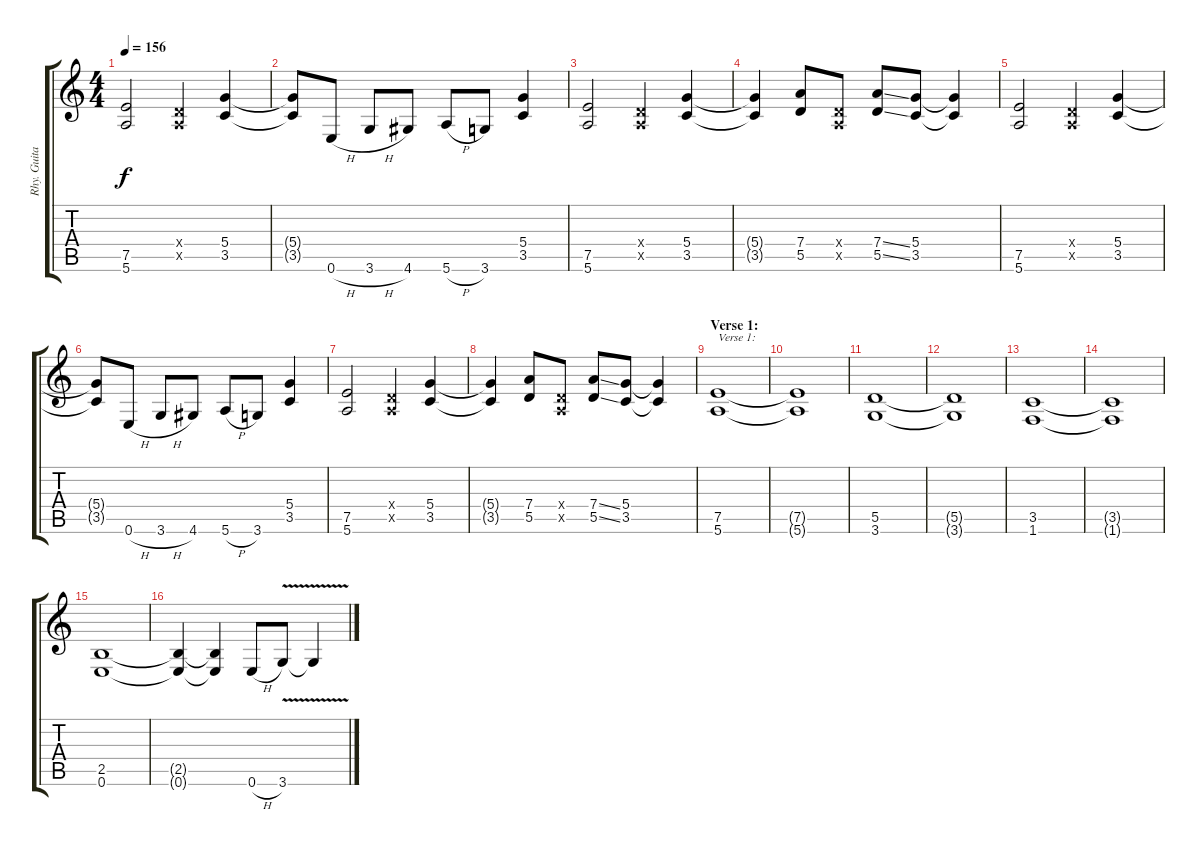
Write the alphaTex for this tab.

\track ("Rhy. Guitar 1" "Rhy. Guita") {instrument distortionguitar}
\staff {score tabs}
\tuning (E4 B3 G3 D3 A2 E2) {hide}
\ts (4 4)
\tempo 156
\clef g2
\ks c
(7.5 5.6).2{dy f} (0.4{x} 0.5{x}).4 (5.4 3.5).4 |
(5.4{t} 3.5{t}).8 0.6{h}.8 3.6{h}.8 4.6.8 5.6{h}.8 3.6.8 (5.4 3.5).4 |
(7.5 5.6).2 (0.4{x} 0.5{x}).4 (5.4 3.5).4 |
(5.4{t} 3.5{t}).4 (7.4 5.5).8 (0.4{x} 0.5{x}).8 (7.4{ss} 5.5{ss}).8 (5.4 3.5).8 (5.4{t} 3.5{t}).4 |
(7.5 5.6).2 (0.4{x} 0.5{x}).4 (5.4 3.5).4 |
(5.4{t} 3.5{t}).8 0.6{h}.8 3.6{h}.8 4.6.8 5.6{h}.8 3.6.8 (5.4 3.5).4 |
(7.5 5.6).2 (0.4{x} 0.5{x}).4 (5.4 3.5).4 |
(5.4{t} 3.5{t}).4 (7.4 5.5).8 (0.4{x} 0.5{x}).8 (7.4{ss} 5.5{ss}).8 (5.4 3.5).8 (5.4{t} 3.5{t}).4 |
\section ("" "Verse 1:")
(7.5 5.6).1{txt "Verse 1:"} |
(7.5{t} 5.6{t}).1 |
(5.5 3.6).1 |
(5.5{t} 3.6{t}).1 |
(3.5 1.6).1 |
(3.5{t} 1.6{t}).1 |
(2.5 0.6).1 |
(2.5{t} 0.6{t}).4 (2.5{t} 0.6{t}).4 0.6{h}.8 3.6{v}.8 3.6{t}.4
